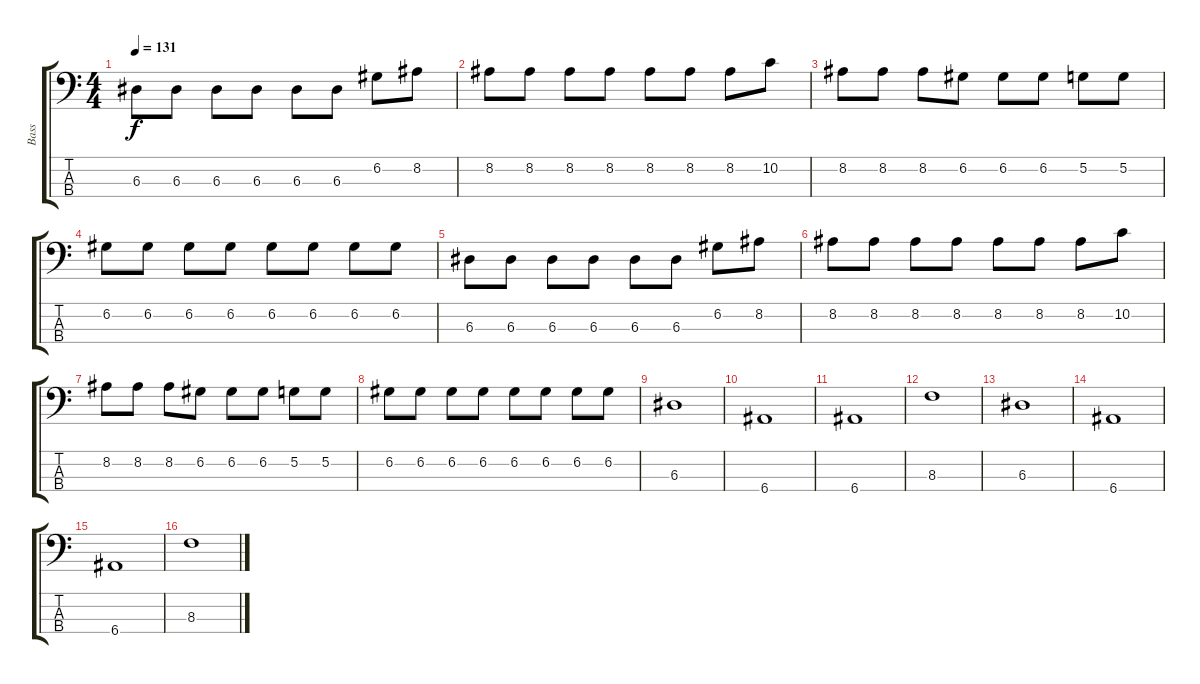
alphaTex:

\track ("Bass" "Bass") {instrument electricbassfinger}
\staff {score tabs}
\tuning (G2 D2 A1 E1) {hide}
\ts (4 4)
\tempo 131
\clef f4
\ks c
6.3.8{dy f} 6.3.8 6.3.8 6.3.8 6.3.8 6.3.8 6.2.8 8.2.8 |
8.2.8 8.2.8 8.2.8 8.2.8 8.2.8 8.2.8 8.2.8 10.2.8 |
8.2.8 8.2.8 8.2.8 6.2.8 6.2.8 6.2.8 5.2.8 5.2.8 |
6.2.8 6.2.8 6.2.8 6.2.8 6.2.8 6.2.8 6.2.8 6.2.8 |
6.3.8 6.3.8 6.3.8 6.3.8 6.3.8 6.3.8 6.2.8 8.2.8 |
8.2.8 8.2.8 8.2.8 8.2.8 8.2.8 8.2.8 8.2.8 10.2.8 |
8.2.8 8.2.8 8.2.8 6.2.8 6.2.8 6.2.8 5.2.8 5.2.8 |
6.2.8 6.2.8 6.2.8 6.2.8 6.2.8 6.2.8 6.2.8 6.2.8 |
6.3.1 |
6.4.1 |
6.4.1 |
8.3.1{volume 12} |
6.3.1 |
6.4.1 |
6.4.1 |
8.3.1{volume 11}
